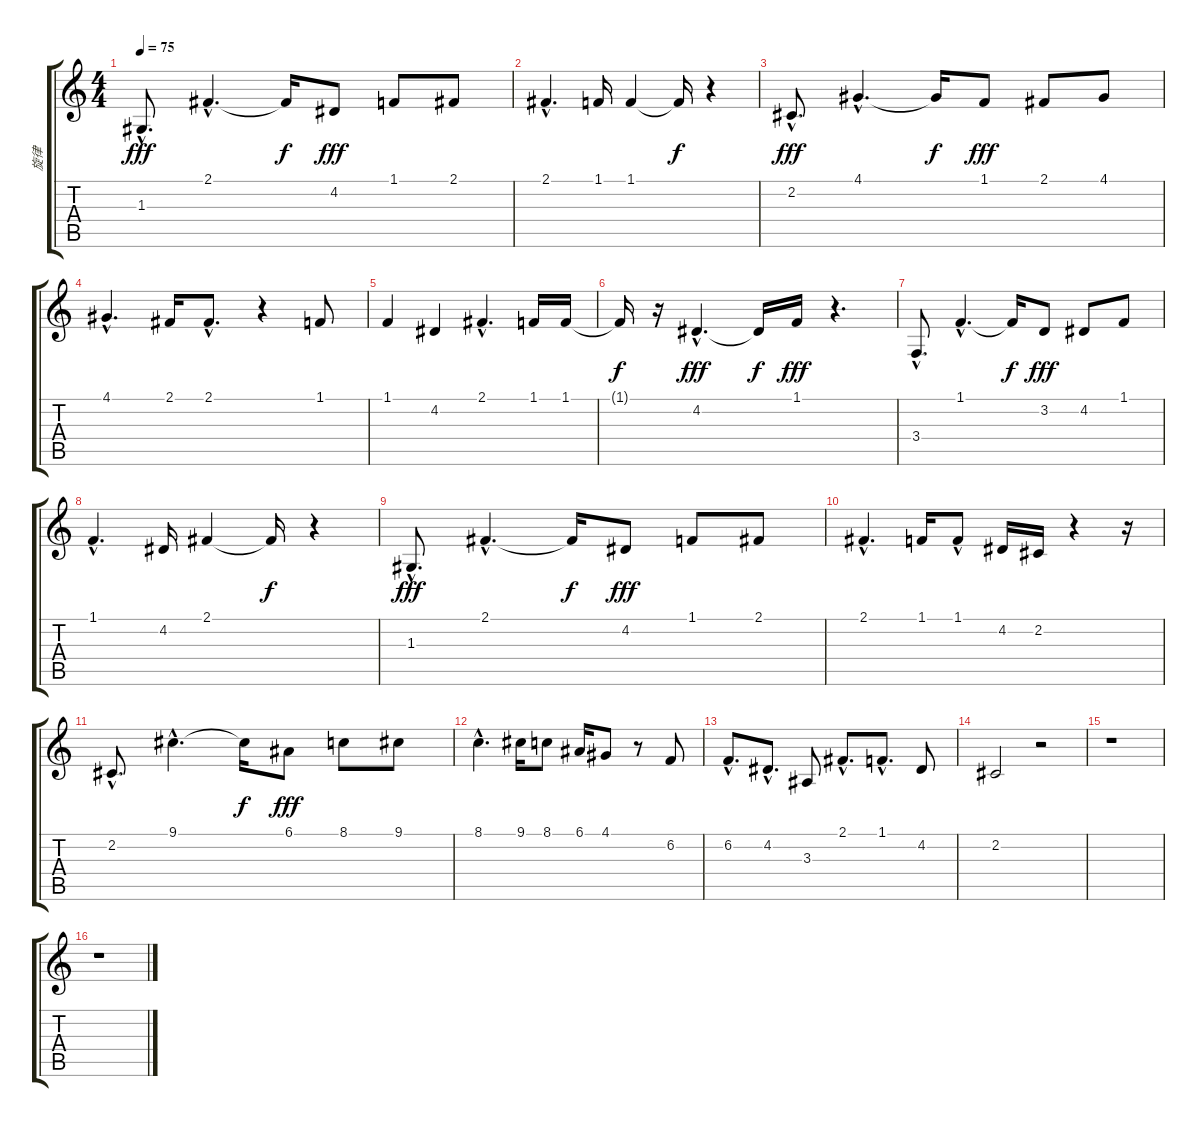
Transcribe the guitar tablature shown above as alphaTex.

\track ("旋律" "旋律") {instrument sopranosax}
\staff {score tabs}
\tuning (E4 B3 G3 D3 A2 E2) {hide}
\ts (4 4)
\tempo 75
\clef g2
\ks c
1.3{hac}.8{d dy fff} 2.1{hac}.4{d} 2.1{t}.16{dy f} 4.2.8{dy fff} 1.1.8 2.1.8 |
2.1{hac}.4{d} 1.1.16 1.1.4 1.1{t}.16{dy f} r.4 |
2.2{hac}.8{d dy fff} 4.1{hac}.4{d} 4.1{t}.16{dy f} 1.1.8{dy fff} 2.1.8 4.1.8 |
4.1{hac}.4{d} 2.1.16 2.1{hac}.8{d} r.4 1.1.8 |
1.1.4 4.2.4 2.1{hac}.4{d} 1.1.16 1.1.16 |
1.1{t}.16{dy f} r.16 4.2{hac}.4{d dy fff} 4.2{t}.16{dy f} 1.1.16{dy fff} r.4{d} |
3.4{hac}.8{d} 1.1{hac}.4{d} 1.1{t}.16{dy f} 3.2.8{dy fff} 4.2.8 1.1.8 |
1.1{hac}.4{d} 4.2.16 2.1.4 2.1{t}.16{dy f} r.4 |
1.3{hac}.8{d dy fff} 2.1{hac}.4{d} 2.1{t}.16{dy f} 4.2.8{dy fff} 1.1.8 2.1.8 |
2.1{hac}.4{d} 1.1.16 1.1{hac}.8 4.2.16 2.2.16 r.4 r.16 |
2.2{hac}.8{d} 9.1{hac}.4{d} 9.1{t}.16{dy f} 6.1.8{dy fff} 8.1.8 9.1.8 |
8.1{hac}.4{d} 9.1.16 8.1.8 6.1.16 4.1.8 r.8 6.2.8 |
6.2{hac}.8{d} 4.2{hac}.8{d} 3.3.8 2.1{hac}.8{d} 1.1{hac}.8{d} 4.2.8 |
2.2.2 r.2 |
r.1 |
r.1
